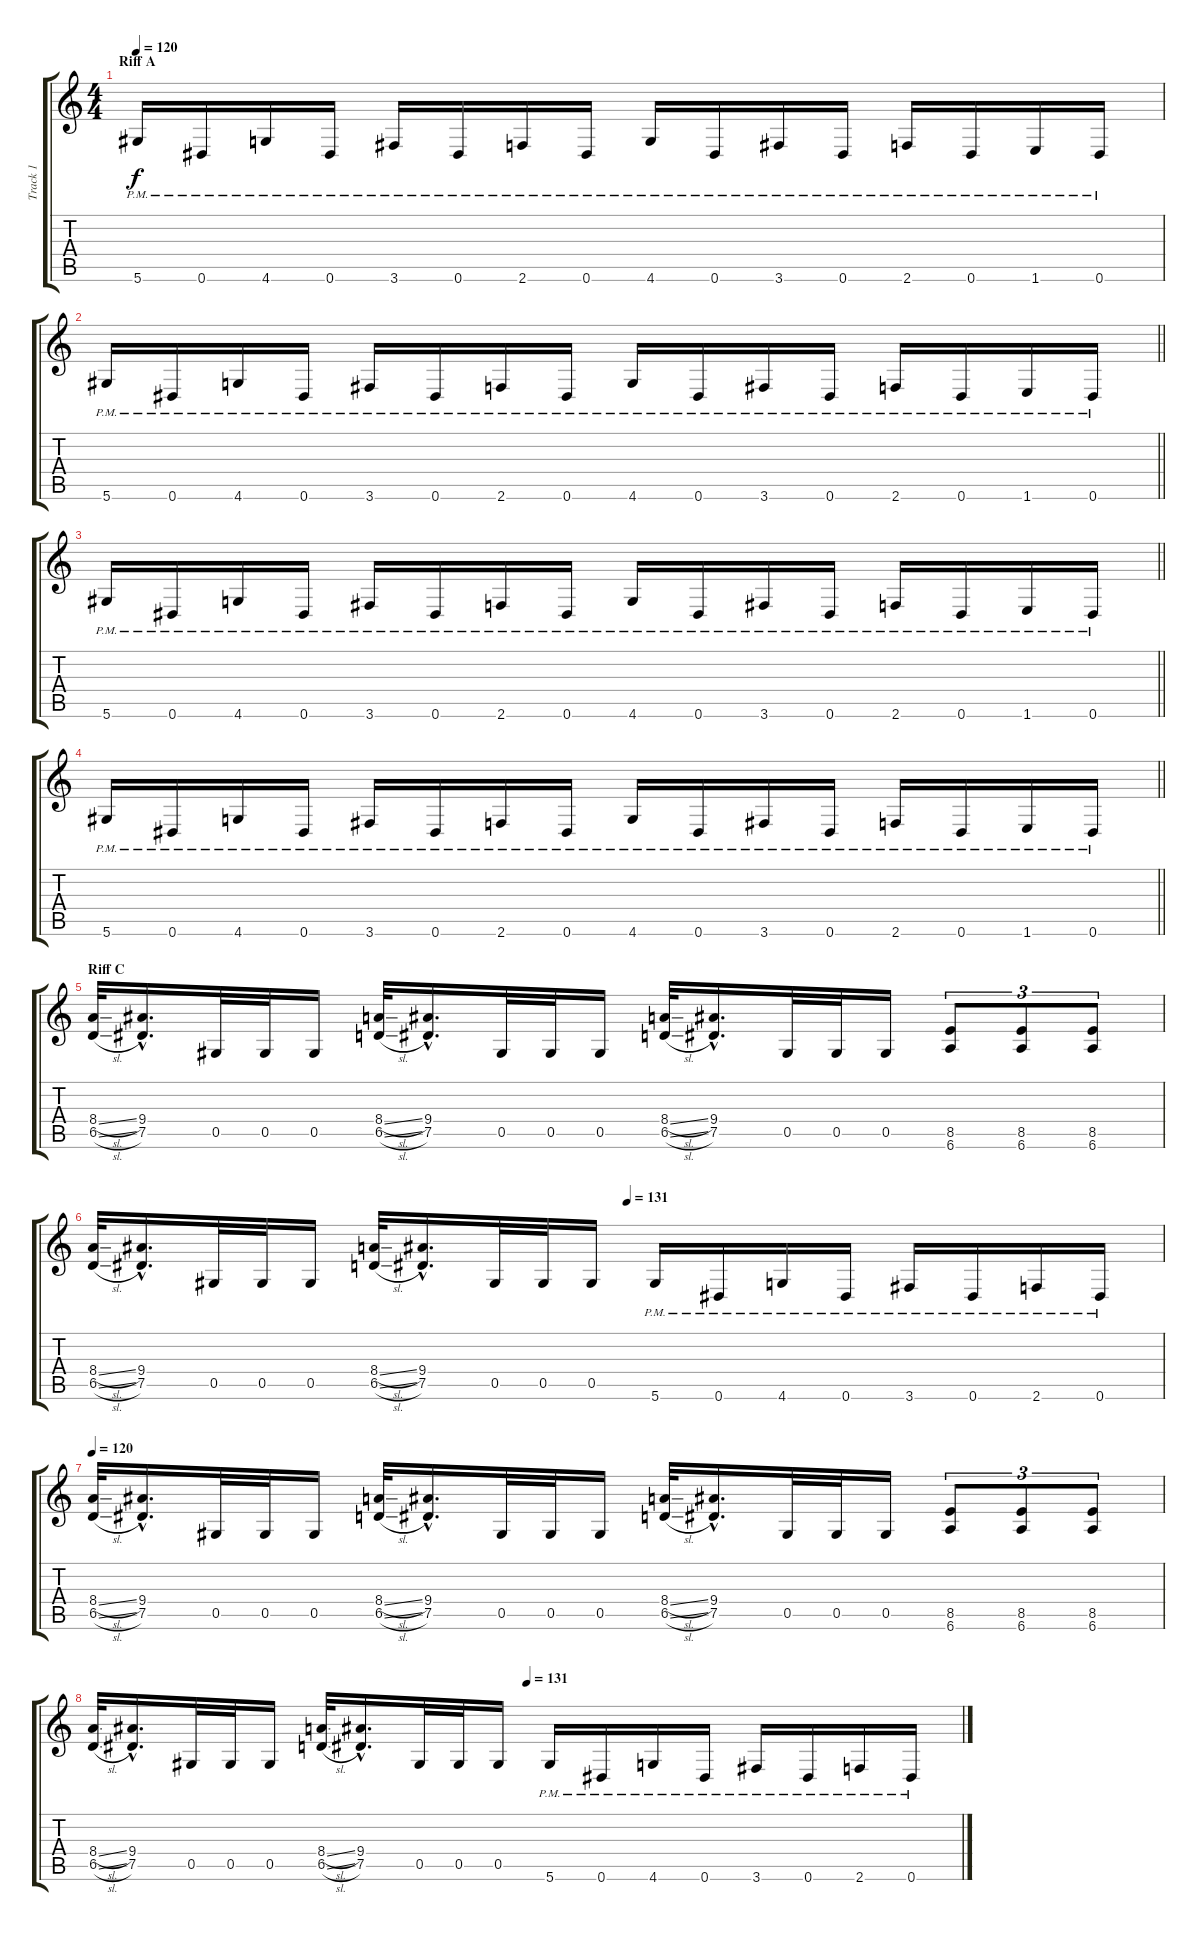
\track ("Track 1" "Track 1") {instrument distortionguitar}
\staff {score tabs}
\tuning (Eb4 Bb3 Gb3 Db3 Ab2 Eb2) {hide}
\ts (4 4)
\section ("" "Riff A")
\tempo 120
\clef g2
\ks c
5.6{pm}.16{dy f} 0.6{pm}.16 4.6{pm}.16 0.6{pm}.16 3.6{pm}.16 0.6{pm}.16 2.6{pm}.16 0.6{pm}.16 4.6{pm}.16 0.6{pm}.16 3.6{pm}.16 0.6{pm}.16 2.6{pm}.16 0.6{pm}.16 1.6{pm}.16 0.6{pm}.16 |
\barLineRight lightlight
5.6{pm}.16 0.6{pm}.16 4.6{pm}.16 0.6{pm}.16 3.6{pm}.16 0.6{pm}.16 2.6{pm}.16 0.6{pm}.16 4.6{pm}.16 0.6{pm}.16 3.6{pm}.16 0.6{pm}.16 2.6{pm}.16 0.6{pm}.16 1.6{pm}.16 0.6{pm}.16 |
\barLineRight lightlight
5.6{pm}.16 0.6{pm}.16 4.6{pm}.16 0.6{pm}.16 3.6{pm}.16 0.6{pm}.16 2.6{pm}.16 0.6{pm}.16 4.6{pm}.16 0.6{pm}.16 3.6{pm}.16 0.6{pm}.16 2.6{pm}.16 0.6{pm}.16 1.6{pm}.16 0.6{pm}.16 |
\barLineRight lightlight
5.6{pm}.16 0.6{pm}.16 4.6{pm}.16 0.6{pm}.16 3.6{pm}.16 0.6{pm}.16 2.6{pm}.16 0.6{pm}.16 4.6{pm}.16 0.6{pm}.16 3.6{pm}.16 0.6{pm}.16 2.6{pm}.16 0.6{pm}.16 1.6{pm}.16 0.6{pm}.16 |
\section ("" "Riff C")
(8.4{sl} 6.5{sl}).32 (9.4{hac} 7.5{hac}).16{d} 0.5.32 0.5.32 0.5.16 (8.4{sl} 6.5{sl}).32 (9.4{hac} 7.5{hac}).16{d} 0.5.32 0.5.32 0.5.16 (8.4{sl} 6.5{sl}).32 (9.4{hac} 7.5{hac}).16{d} 0.5.32 0.5.32 0.5.16 (8.5 6.6).8{tu (3 2)} (8.5 6.6).8{tu (3 2)} (8.5 6.6).8{tu (3 2)} |
\tempo (131 0.5)
(8.4{sl} 6.5{sl}).32 (9.4{hac} 7.5{hac}).16{d} 0.5.32 0.5.32 0.5.16 (8.4{sl} 6.5{sl}).32 (9.4{hac} 7.5{hac}).16{d} 0.5.32 0.5.32 0.5.16 5.6{pm}.16 0.6{pm}.16 4.6{pm}.16 0.6{pm}.16 3.6{pm}.16 0.6{pm}.16 2.6{pm}.16 0.6{pm}.16 |
\tempo 120
(8.4{sl} 6.5{sl}).32 (9.4{hac} 7.5{hac}).16{d} 0.5.32 0.5.32 0.5.16 (8.4{sl} 6.5{sl}).32 (9.4{hac} 7.5{hac}).16{d} 0.5.32 0.5.32 0.5.16 (8.4{sl} 6.5{sl}).32 (9.4{hac} 7.5{hac}).16{d} 0.5.32 0.5.32 0.5.16 (8.5 6.6).8{tu (3 2)} (8.5 6.6).8{tu (3 2)} (8.5 6.6).8{tu (3 2)} |
\tempo (131 0.5)
(8.4{sl} 6.5{sl}).32 (9.4{hac} 7.5{hac}).16{d} 0.5.32 0.5.32 0.5.16 (8.4{sl} 6.5{sl}).32 (9.4{hac} 7.5{hac}).16{d} 0.5.32 0.5.32 0.5.16 5.6{pm}.16 0.6{pm}.16 4.6{pm}.16 0.6{pm}.16 3.6{pm}.16 0.6{pm}.16 2.6{pm}.16 0.6{pm}.16
